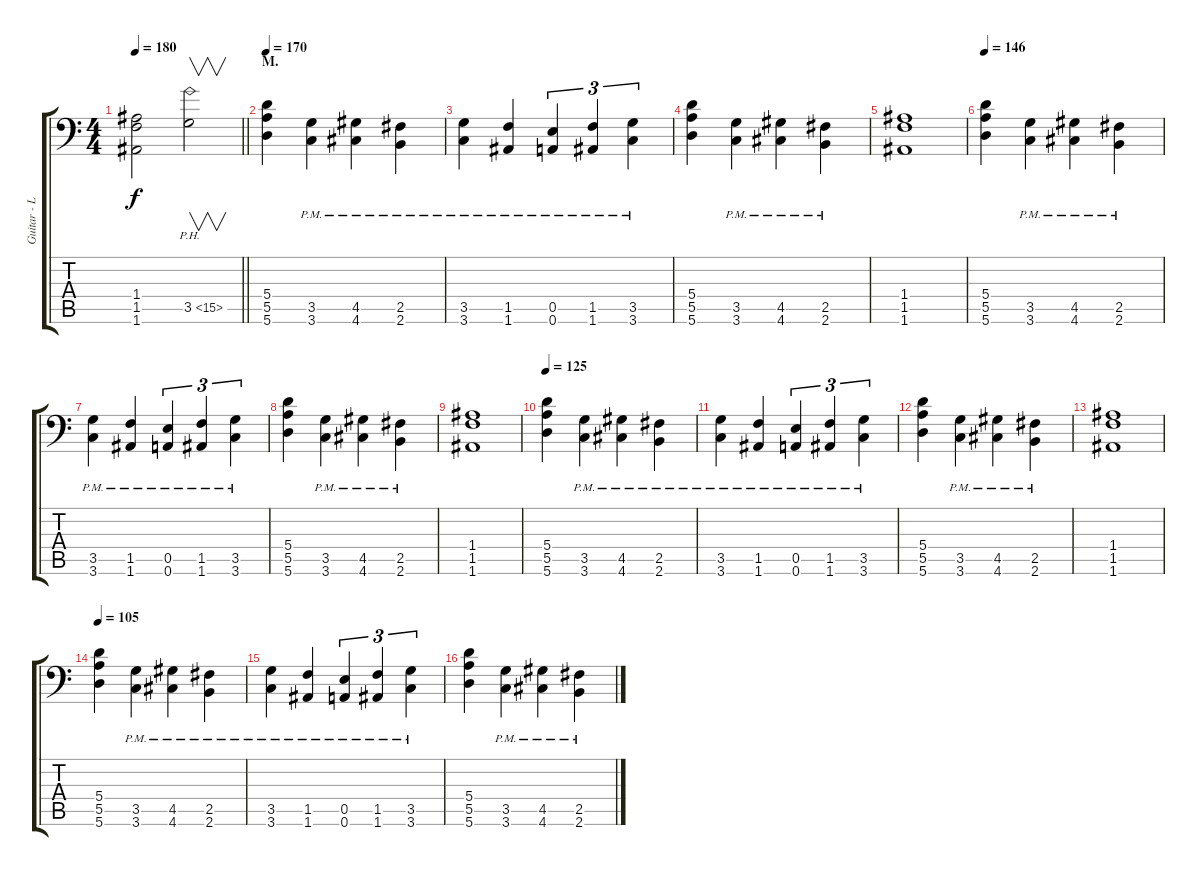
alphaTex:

\track ("Guitar - Left" "Guitar - L") {instrument distortionguitar}
\staff {score tabs}
\tuning (B3 Gb3 D3 A2 E2 A1) {hide}
\ts (4 4)
\tempo 180
\clef f4
\barLineRight lightlight
\ks c
(1.4 1.5 1.6).2{dy f} 3.5{ph 12}.2{v} |
\section ("" "M.")
\tempo 170
(5.4 5.5 5.6).4 (3.5{pm} 3.6{pm}).4 (4.5{pm} 4.6{pm}).4 (2.5{pm} 2.6{pm}).4 |
(3.5{pm} 3.6{pm}).4 (1.5{pm} 1.6{pm}).4 (0.5{pm} 0.6{pm}).4{tu (3 2)} (1.5{pm} 1.6{pm}).4{tu (3 2)} (3.5{pm} 3.6{pm}).4{tu (3 2)} |
(5.4 5.5 5.6).4 (3.5{pm} 3.6{pm}).4 (4.5{pm} 4.6{pm}).4 (2.5{pm} 2.6{pm}).4 |
(1.4 1.5 1.6).1 |
\tempo 146
(5.4 5.5 5.6).4 (3.5{pm} 3.6{pm}).4 (4.5{pm} 4.6{pm}).4 (2.5{pm} 2.6{pm}).4 |
(3.5{pm} 3.6{pm}).4 (1.5{pm} 1.6{pm}).4 (0.5{pm} 0.6{pm}).4{tu (3 2)} (1.5{pm} 1.6{pm}).4{tu (3 2)} (3.5{pm} 3.6{pm}).4{tu (3 2)} |
(5.4 5.5 5.6).4 (3.5{pm} 3.6{pm}).4 (4.5{pm} 4.6{pm}).4 (2.5{pm} 2.6{pm}).4 |
(1.4 1.5 1.6).1 |
\tempo 125
(5.4 5.5 5.6).4 (3.5{pm} 3.6{pm}).4 (4.5{pm} 4.6{pm}).4 (2.5{pm} 2.6{pm}).4 |
(3.5{pm} 3.6{pm}).4 (1.5{pm} 1.6{pm}).4 (0.5{pm} 0.6{pm}).4{tu (3 2)} (1.5{pm} 1.6{pm}).4{tu (3 2)} (3.5{pm} 3.6{pm}).4{tu (3 2)} |
(5.4 5.5 5.6).4 (3.5{pm} 3.6{pm}).4 (4.5{pm} 4.6{pm}).4 (2.5{pm} 2.6{pm}).4 |
(1.4 1.5 1.6).1 |
\tempo 105
(5.4 5.5 5.6).4 (3.5{pm} 3.6{pm}).4 (4.5{pm} 4.6{pm}).4 (2.5{pm} 2.6{pm}).4 |
(3.5{pm} 3.6{pm}).4 (1.5{pm} 1.6{pm}).4 (0.5{pm} 0.6{pm}).4{tu (3 2)} (1.5{pm} 1.6{pm}).4{tu (3 2)} (3.5{pm} 3.6{pm}).4{tu (3 2)} |
(5.4 5.5 5.6).4 (3.5{pm} 3.6{pm}).4 (4.5{pm} 4.6{pm}).4 (2.5{pm} 2.6{pm}).4
